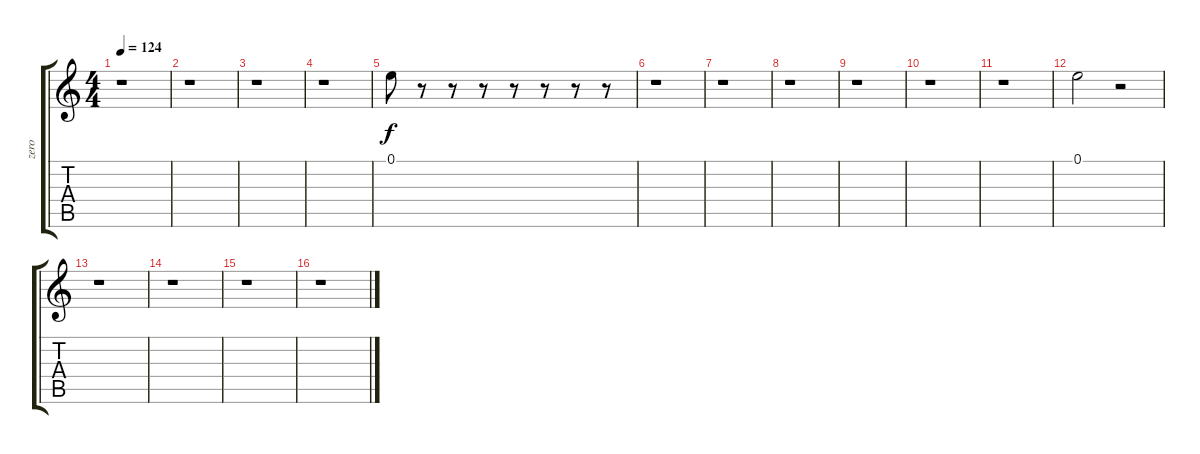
\track ("zero" "zero") {instrument acousticguitarsteel}
\staff {score tabs}
\tuning (E4 B3 G3 D3 A2 E2) {hide}
\ts (4 4)
\tempo 124
\clef g2
\ks c
r.1{dy f} |
r.1 |
r.1 |
r.1 |
0.1.8 r.8 r.8 r.8 r.8 r.8 r.8 r.8 |
r.1 |
r.1 |
r.1 |
r.1 |
r.1 |
r.1 |
0.1.2 r.2 |
r.1 |
r.1 |
r.1 |
r.1
